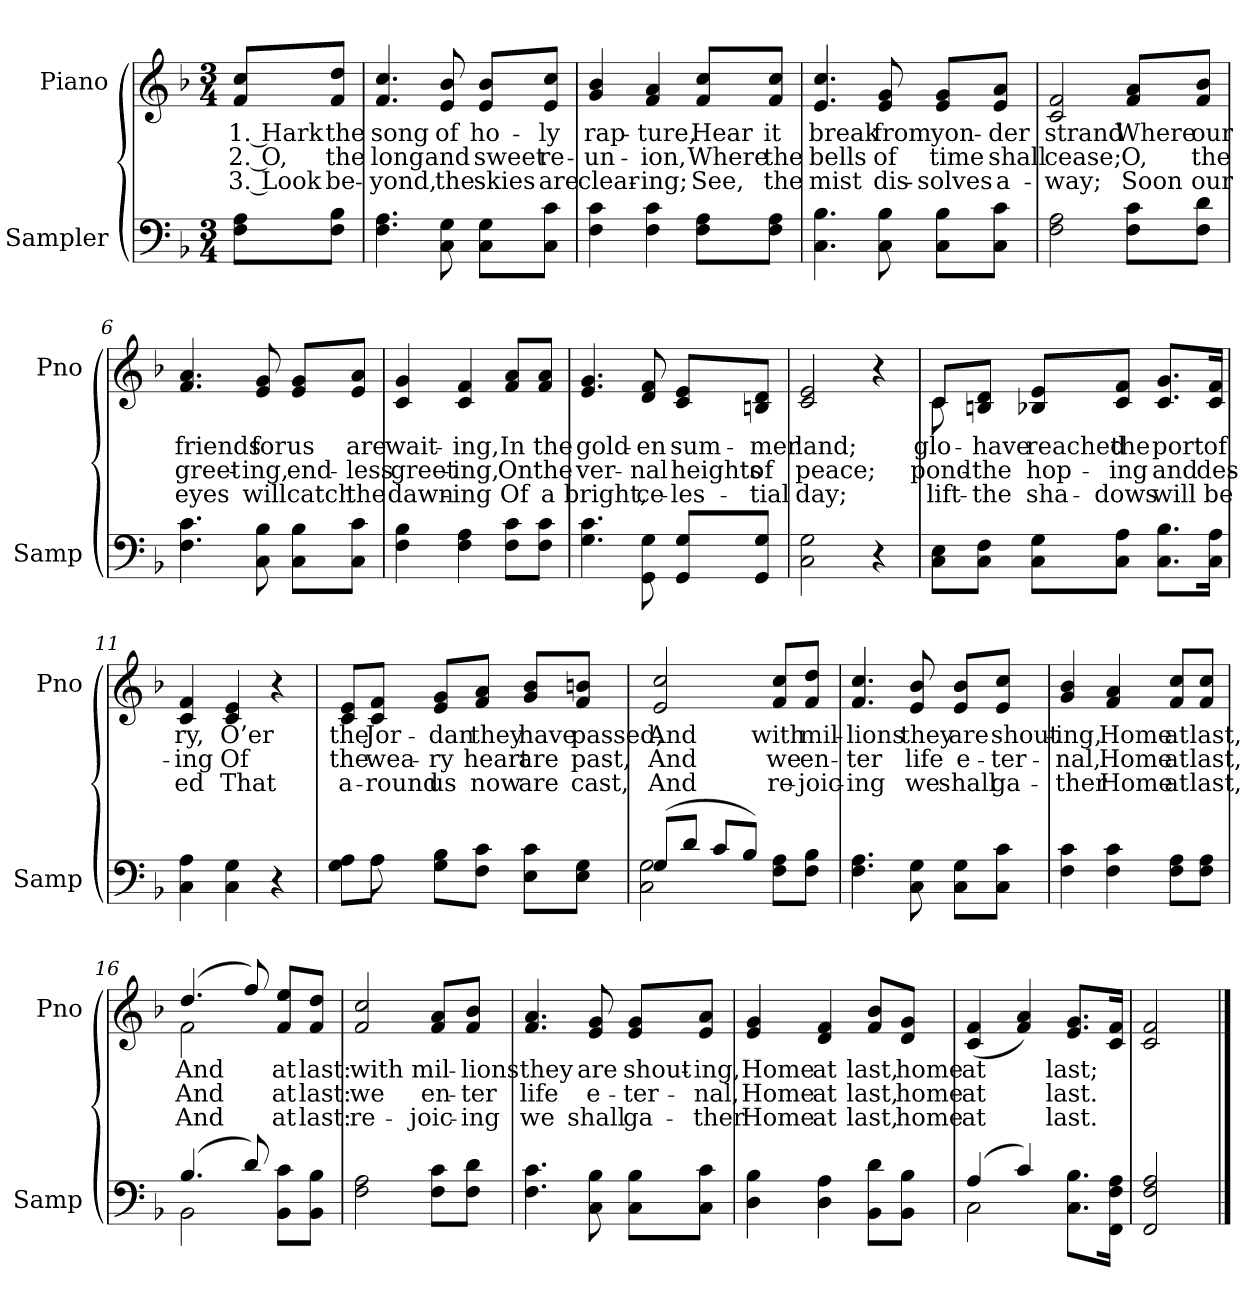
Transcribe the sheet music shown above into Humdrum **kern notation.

**kern	**kern	**text	**text	**text
*part2	*part1	*part1	*part1	*part1
*staff2	*staff1	*staff1	*staff1	*staff1
*I"Sampler	*I"Piano	*	*	*
*I'Samp	*I'Pno	*	*	*
*clefF4	*clefG2	*	*	*
*k[b-]	*k[b-]	*	*	*
*F:	*F:	*	*	*
*M3/4	*M3/4	*	*	*
=1	=1	=1	=1	=1
8F\ 8A\L	8f/ 8cc/L	1. Hark	2. O,	3. Look
8F\ 8B-\J	8f/ 8dd/J	the	the	be-
=2	=2	=2	=2	=2
4.F 4.A	4.f 4.cc	song	long	-yond,
8C 8G	8e 8b-	of	and	the
8C\ 8G\L	8e/ 8b-/L	ho-	sweet	skies
8C\ 8c\J	8e/ 8cc/J	-ly	re-	are
=3	=3	=3	=3	=3
4F 4c	4g 4b-	rap-	-un-	clear-
4F 4c	4f 4a	-ture,	-ion,	-ing;
8F\ 8A\L	8f/ 8cc/L	Hear	Where	See,
8F\ 8A\J	8f/ 8cc/J	it	the	the
=4	=4	=4	=4	=4
4.C 4.B-	4.e 4.cc	break	bells	mist
8C 8B-	8e 8g	from	of	dis-
8C\ 8B-\L	8e/ 8g/L	yon-	time	-solves
8C\ 8c\J	8e/ 8a/J	-der	shall	a-
=5	=5	=5	=5	=5
2F 2A	2c 2f	strand	cease;	-way;
8F\ 8c\L	8f/ 8a/L	Where	O,	Soon
8F\ 8d\J	8f/ 8b-/J	our	the	our
=6	=6	=6	=6	=6
4.F 4.c	4.f 4.a	friends	greet-	eyes
8C 8B-	8e 8g	for	-ing,	will
8C\ 8B-\L	8e/ 8g/L	us	end-	catch
8C\ 8c\J	8e/ 8a/J	are	-less	the
=7	=7	=7	=7	=7
4F 4B-	4c 4g	wait-	greet-	dawn-
4F 4A	4c 4f	-ing,	-ing,	-ing
8F\ 8c\L	8f/ 8a/L	In	On	Of
8F\ 8c\J	8f/ 8a/J	the	the	a
=8	=8	=8	=8	=8
4.G 4.c	4.e 4.g	gold-	ver-	bright,
8GG\ 8G\	8d 8f	-en	-nal	ce-
8GG/ 8G/L	8c/ 8e/L	sum-	heights	-les-
8GG/ 8G/J	8Bn/ 8d/J	-mer	of	-tial
=9	=9	=9	=9	=9
2C 2G	2c 2e	land;	peace;	day;
4r	4r	.	.	.
=10	=10	=10	=10	=10
*	*^	*	*	*
8C\ 8E\L	8c/L	8c	glo-	-pond-	lift-
8C\ 8F\J	8Bn/ 8d/J	2ryy	have	the	the
8C\ 8G\L	8B-X/ 8e/L	.	reached	hop-	sha-
8C\ 8A\J	8c/ 8f/J	.	the	-ing	-dows
8.C\ 8.B-\L	8.c/ 8.g/L	.	port	and	will
.	.	8ryy	.	.	.
16C\ 16A\Jk	16c/ 16f/Jk	.	of	des-	be
*	*v	*v	*	*	*
=11	=11	=11	=11	=11
4C 4A	4c 4f	-ry,	-ing	-ed
4C 4G	4c 4e	O’er	Of	That
4r	4r	.	.	.
=12	=12	=12	=12	=12
*^	*	*	*	*
8G\ 8A\L	8ryy	8c/ 8e/L	the	the	a-
8A\J	8A	8c/ 8f/J	Jor-	wea-	-round
8G\ 8B-\L	2ryy	8e/ 8g/L	-dan	-ry	us
8F\ 8c\J	.	8f/ 8a/J	they	heart	now
8E\ 8c\L	.	8g/ 8b-/L	have	are	are
8E\ 8G\J	.	8f/ 8bn/J	passed,	past,	cast,
=13	=13	=13	=13	=13	=13
(8G/L	2C 2G	2e 2cc	And	And	And
8d/J	.	.	.	.	.
8c/L	.	.	.	.	.
8B-/J)	.	.	.	.	.
8F\ 8A\L	4ryy	8f/ 8cc/L	with	we	re-
8F\ 8B-\J	.	8f/ 8dd/J	mil-	en-	-joic-
*v	*v	*	*	*	*
=14	=14	=14	=14	=14
4.F 4.A	4.f 4.cc	-lions	-ter	-ing
8C 8G	8e 8b-	they	life	we
8C\ 8G\L	8e/ 8b-/L	are	e-	shall
8C\ 8c\J	8e/ 8cc/J	shout-	-ter-	ga-
=15	=15	=15	=15	=15
4F 4c	4g 4b-	-ing,	-nal,	-ther
4F 4c	4f 4a	Home	Home	Home
8F\ 8A\L	8f/ 8cc/L	at	at	at
8F\ 8A\J	8f/ 8cc/J	last,	last,	last,
=16	=16	=16	=16	=16
*^	*^	*	*	*
(4.B-/	2BB-	(4.dd/	2f	And	And	And
8d/)	.	8ff/)	.	.	.	.
8BB-\ 8c\L	4ryy	8f/ 8ee/L	4ryy	at	at	at
8BB-\ 8B-\J	.	8f/ 8dd/J	.	last:	last:	last:
*v	*v	*	*	*	*	*
*	*v	*v	*	*	*
=17	=17	=17	=17	=17
2F 2A	2f 2cc	with	we	re-
8F\ 8c\L	8f/ 8a/L	mil-	en-	-joic-
8F\ 8d\J	8f/ 8b-/J	-lions	-ter	-ing
=18	=18	=18	=18	=18
4.F 4.c	4.f 4.a	they	life	we
8C 8B-	8e 8g	are	e-	shall
8C\ 8B-\L	8e/ 8g/L	shout-	-ter-	ga-
8C\ 8c\J	8e/ 8a/J	-ing,	-nal,	-ther
=19	=19	=19	=19	=19
4D 4B-	4e 4g	Home	Home	Home
4D 4A	4d 4f	at	at	at
8BB-\ 8d\L	8f/ 8b-/L	last,	last,	last,
8BB-\ 8B-\J	8d/ 8g/J	home	home	home
=20	=20	=20	=20	=20
*^	*	*	*	*
(4A/	2C	(4c 4f	at	at	at
4c/)	.	4f 4a)	.	.	.
8.C\ 8.B-\L	4ryy	8.e/ 8.g/L	last;	last.	last.
16FF\ 16F\ 16A\Jk	.	16c/ 16f/Jk	.	.	.
*v	*v	*	*	*	*
=21	=21	=21	=21	=21
2FF 2F 2A	2c 2f	.	.	.
==	==	==	==	==
*-	*-	*-	*-	*-
